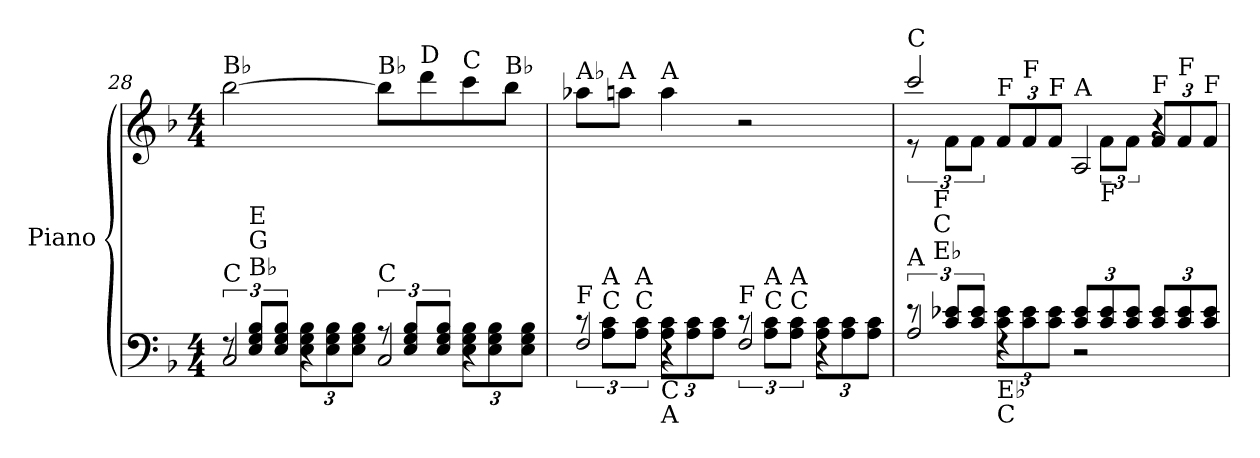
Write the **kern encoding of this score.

**kern	**kern
*part1	*part1
*staff2	*staff1
*I"Piano	*
*I'Pno.	*
*clefF4	*clefG2
*k[b-]	*k[b-]
*M4/4	*M4/4
=28	=28
*^	*
*	*^	*
!	!	!	!LO:TX:a:t=B♭
!LO:TX:a:t=C	!	!	!
12rF	4ryy	2C/	[2bb-\
!LO:TX:a:t=B♭	!	!	!
!LO:TX:a:t=G	!	!	!
!LO:TX:a:t=E	!	!	!
12E/ 12G/ 12B-/L	.	.	.
12E/ 12G/ 12B-/J	.	.	.
*	*Xbrackettup	*	*
4r	12E\ 12G\ 12B-\L	.	.
.	12E\ 12G\ 12B-\	.	.
.	12E\ 12G\ 12B-\J	.	.
*brackettup	*	*	*
!	!	!	!LO:TX:a:t=B♭
!LO:TX:a:t=C	!	!	!
12r	4ryy	2C/	8bb-\L]
12E/ 12G/ 12B-/L	.	.	.
!	!	!	!LO:TX:a:t=D
.	.	.	8ddd\
12E/ 12G/ 12B-/J	.	.	.
*	*Xbrackettup	*	*
!	!	!	!LO:TX:a:t=C
4r	12E\ 12G\ 12B-\L	.	8ccc\
.	12E\ 12G\ 12B-\	.	.
!	!	!	!LO:TX:a:t=B♭
.	.	.	8bb-\J
.	12E\ 12G\ 12B-\J	.	.
!!LO:LB:g=z
=29	=29	=29	=29
*brackettup	*	*	*
!	!	!	!LO:TX:a:t=A♭
!LO:TX:a:t=F	!	!	!
12r	4ryy	2F/	8aa-X\L
!LO:TX:a:t=C	!	!	!
!LO:TX:a:t=A	!	!	!
12A\ 12c\L	.	.	.
!	!	!	!LO:TX:a:t=A
.	.	.	8aan\J
!LO:TX:a:t=C	!	!	!
!LO:TX:a:t=A	!	!	!
12A\ 12c\J	.	.	.
*	*Xbrackettup	*	*
!	!	!	!LO:TX:a:t=A
!LO:TX:b:t=C	!	!	!
!LO:TX:b:t=A	!	!	!
4r	12A\ 12c\L	.	4aa\
.	12A\ 12c\	.	.
.	12A\ 12c\J	.	.
*brackettup	*	*	*
!LO:TX:a:t=F	!	!	!
12r	4ryy	2F/	2r
!LO:TX:a:t=C	!	!	!
!LO:TX:a:t=A	!	!	!
12A\ 12c\L	.	.	.
!LO:TX:a:t=C	!	!	!
!LO:TX:a:t=A	!	!	!
12A\ 12c\J	.	.	.
*	*Xbrackettup	*	*
4r	12A\ 12c\L	.	.
.	12A\ 12c\	.	.
.	12A\ 12c\J	.	.
!!LO:LB:g=z
=30	=30	=30	=30
*brackettup	*	*	*
*	*	*	*^
*	*	*	*	*^
!	!	!	!LO:TX:a:t=C	!	!
!LO:TX:a:t=A	!	!	!	!	!
12r	4ryy	2A/	2ccc/	12r	4ryy
!	!	!	!	!LO:TX:b:t=F	!
!LO:TX:a:t=E♭	!	!	!	!	!
!LO:TX:a:t=C	!	!	!	!	!
12c/ 12e-X/L	.	.	.	12f\L	.
12c/ 12e-/J	.	.	.	12f\J	.
*	*Xbrackettup	*	*	*	*Xbrackettup
!	!	!	!	!LO:TX:a:t=F	!
!LO:TX:b:t=E♭	!	!	!	!	!
!LO:TX:b:t=C	!	!	!	!	!
4rF	12c\ 12e-\L	.	.	3ryy	12f/L
!	!	!	!	!	!LO:TX:a:t=F
.	12c\ 12e-\	.	.	.	12f/
!	!	!	!	!	!LO:TX:a:t=F
.	12c\ 12e-\J	.	.	.	12f/J
!	!	!	!LO:TX:a:t=A	!	!
12c/ 12e-/L	2r	2r	2A/	.	4ryy
!	!	!	!	!LO:TX:b:t=F	!
12c/ 12e-/	.	.	.	12f\L	.
12c/ 12e-/J	.	.	.	12f\J	.
!	!	!	!	!LO:TX:a:t=F	!
12c/ 12e-/L	.	.	.	4r	12f/L
!	!	!	!	!	!LO:TX:a:t=F
12c/ 12e-/	.	.	.	.	12f/
!	!	!	!	!	!LO:TX:a:t=F
12c/ 12e-/J	.	.	.	.	12f/J
*v	*v	*v	*	*	*
*	*v	*v	*v
=	=
*-	*-
